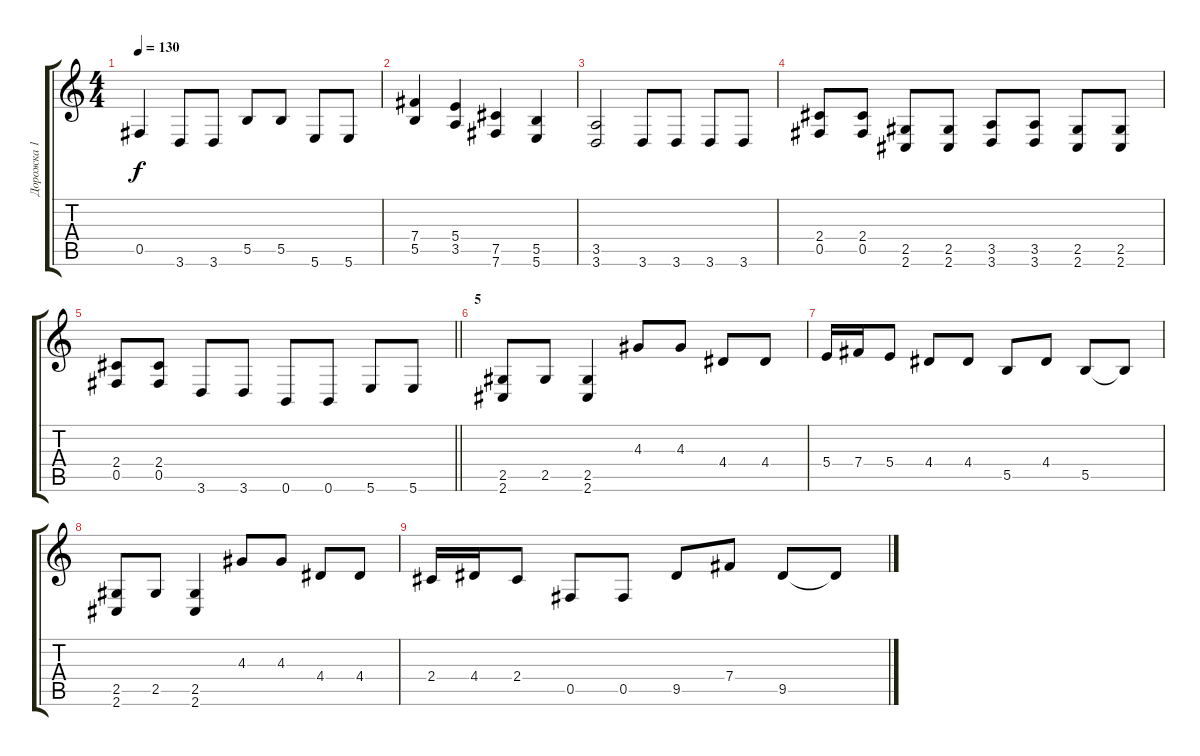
\track ("Дорожка 1" "Дорожка 1") {instrument distortionguitar}
\staff {score tabs}
\tuning (Db4 Ab3 E3 B2 Gb2 B1) {hide}
\ts (4 4)
\tempo 130
\clef g2
\ks c
0.5.4{dy f} 3.6.8 3.6.8 5.5.8 5.5.8 5.6.8 5.6.8 |
(7.4 5.5).4 (5.4 3.5).4 (7.5 7.6).4 (5.5 5.6).4 |
(3.5 3.6).2 3.6.8 3.6.8 3.6.8 3.6.8 |
(2.4 0.5).8 (2.4 0.5).8 (2.5 2.6).8 (2.5 2.6).8 (3.5 3.6).8 (3.5 3.6).8 (2.5 2.6).8 (2.5 2.6).8 |
\barLineRight lightlight
(2.4 0.5).8 (2.4 0.5).8 3.6.8 3.6.8 0.6.8 0.6.8 5.6.8 5.6.8 |
\section ("" "5")
(2.5 2.6).8 2.5.8 (2.5 2.6).4 4.3.8 4.3.8 4.4.8 4.4.8 |
5.4.16 7.4.16 5.4.8 4.4.8 4.4.8 5.5.8 4.4.8 5.5.8 5.5{t}.8 |
(2.5 2.6).8 2.5.8 (2.5 2.6).4 4.3.8 4.3.8 4.4.8 4.4.8 |
2.4.16 4.4.16 2.4.8 0.5.8 0.5.8 9.5.8 7.4.8 9.5.8 9.5{t}.8
